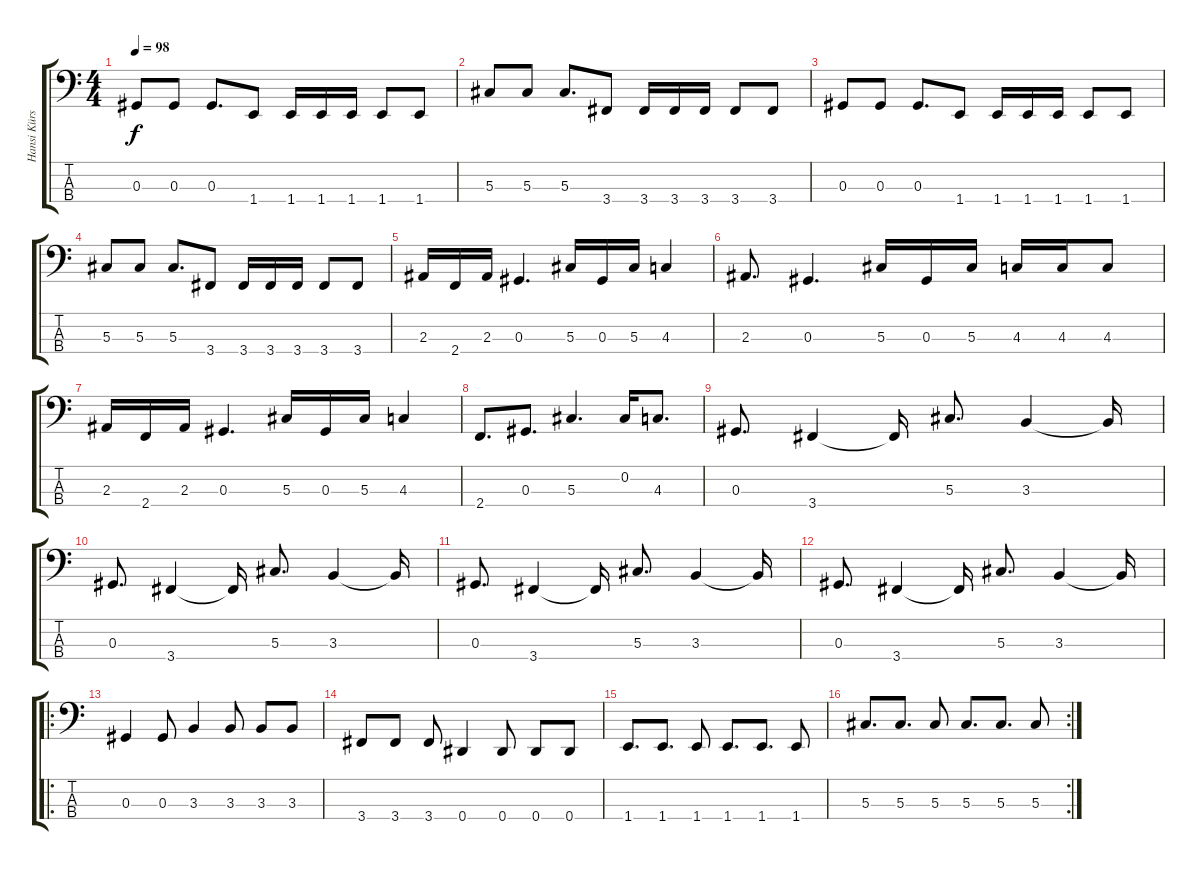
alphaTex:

\track ("Hansi Kürsch" "Hansi Kürs") {instrument acousticbass}
\staff {score tabs}
\tuning (Gb2 Db2 Ab1 Eb1) {hide}
\ts (4 4)
\tempo 98
\clef f4
\ks c
0.3.8{dy f} 0.3.8 0.3.8{d} 1.4.8 1.4.16 1.4.16 1.4.16 1.4.8 1.4.8 |
5.3.8 5.3.8 5.3.8{d} 3.4.8 3.4.16 3.4.16 3.4.16 3.4.8 3.4.8 |
0.3.8 0.3.8 0.3.8{d} 1.4.8 1.4.16 1.4.16 1.4.16 1.4.8 1.4.8 |
5.3.8 5.3.8 5.3.8{d} 3.4.8 3.4.16 3.4.16 3.4.16 3.4.8 3.4.8 |
2.3.16 2.4.16 2.3.16 0.3.4{d} 5.3.16 0.3.16 5.3.16 4.3.4 |
2.3.8{d} 0.3.4{d} 5.3.16 0.3.16 5.3.16 4.3.16 4.3.16 4.3.8 |
2.3.16 2.4.16 2.3.16 0.3.4{d} 5.3.16 0.3.16 5.3.16 4.3.4 |
2.4.8{d} 0.3.8{d} 5.3.4{d} 0.2.16 4.3.8{d} |
0.3.8{d} 3.4.4 3.4{t}.16 5.3.8{d} 3.3.4 3.3{t}.16 |
0.3.8{d} 3.4.4 3.4{t}.16 5.3.8{d} 3.3.4 3.3{t}.16 |
0.3.8{d} 3.4.4 3.4{t}.16 5.3.8{d} 3.3.4 3.3{t}.16 |
0.3.8{d} 3.4.4 3.4{t}.16 5.3.8{d} 3.3.4 3.3{t}.16 |
\ro
0.3.4 0.3.8 3.3.4 3.3.8 3.3.8 3.3.8 |
3.4.8 3.4.8 3.4.8 0.4.4 0.4.8 0.4.8 0.4.8 |
1.4.8{d} 1.4.8{d} 1.4.8 1.4.8{d} 1.4.8{d} 1.4.8 |
\rc 2
5.3.8{d} 5.3.8{d} 5.3.8 5.3.8{d} 5.3.8{d} 5.3.8
